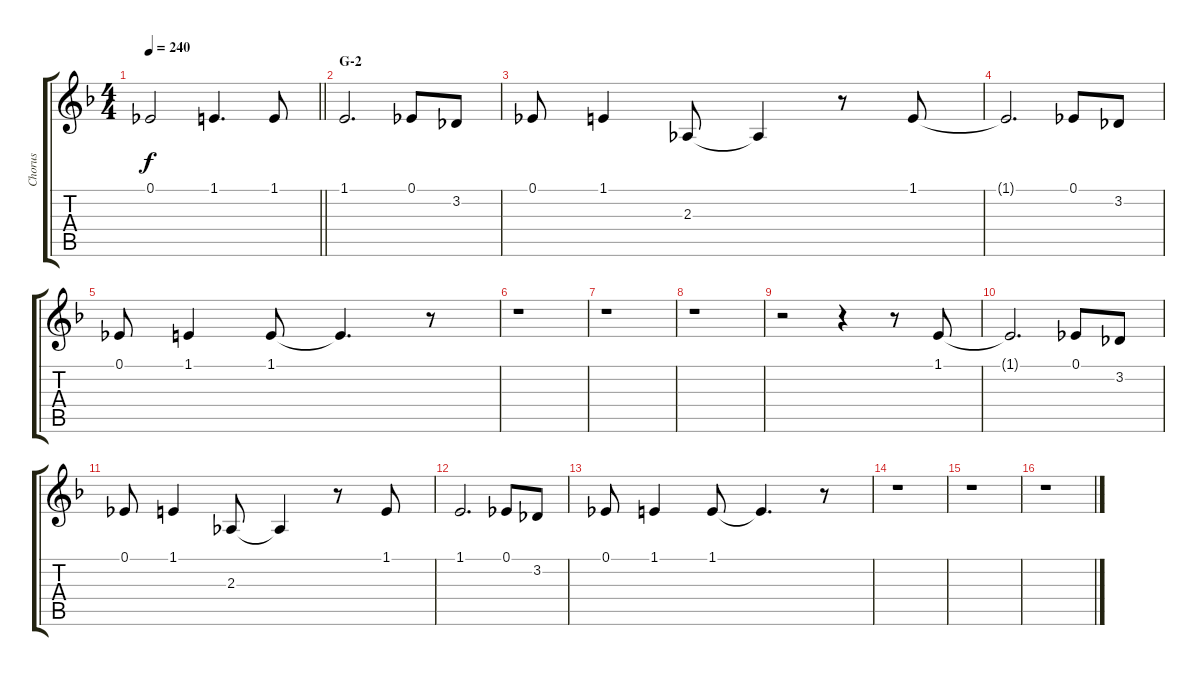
\track ("Chorus" "Chorus") {instrument voiceoohs}
\staff {score tabs}
\tuning (Eb4 Bb3 Gb3 Db3 Ab2 Eb2) {hide}
\ts (4 4)
\tempo 240
\clef g2
\barLineRight lightlight
\ks f
0.1.2{dy f} 1.1.4{d} 1.1.8 |
\section ("" "G-2")
1.1.2{d} 0.1.8 3.2.8 |
0.1.8 1.1.4 2.3.8 2.3{t}.4 r.8 1.1.8 |
1.1{t}.2{d} 0.1.8 3.2.8 |
0.1.8 1.1.4 1.1.8 1.1{t}.4{d} r.8 |
r.1 |
r.1 |
r.1 |
r.2 r.4 r.8 1.1.8 |
1.1{t}.2{d} 0.1.8 3.2.8 |
0.1.8 1.1.4 2.3.8 2.3{t}.4 r.8 1.1.8 |
1.1.2{d} 0.1.8 3.2.8 |
0.1.8 1.1.4 1.1.8 1.1{t}.4{d} r.8 |
r.1 |
r.1 |
r.1
